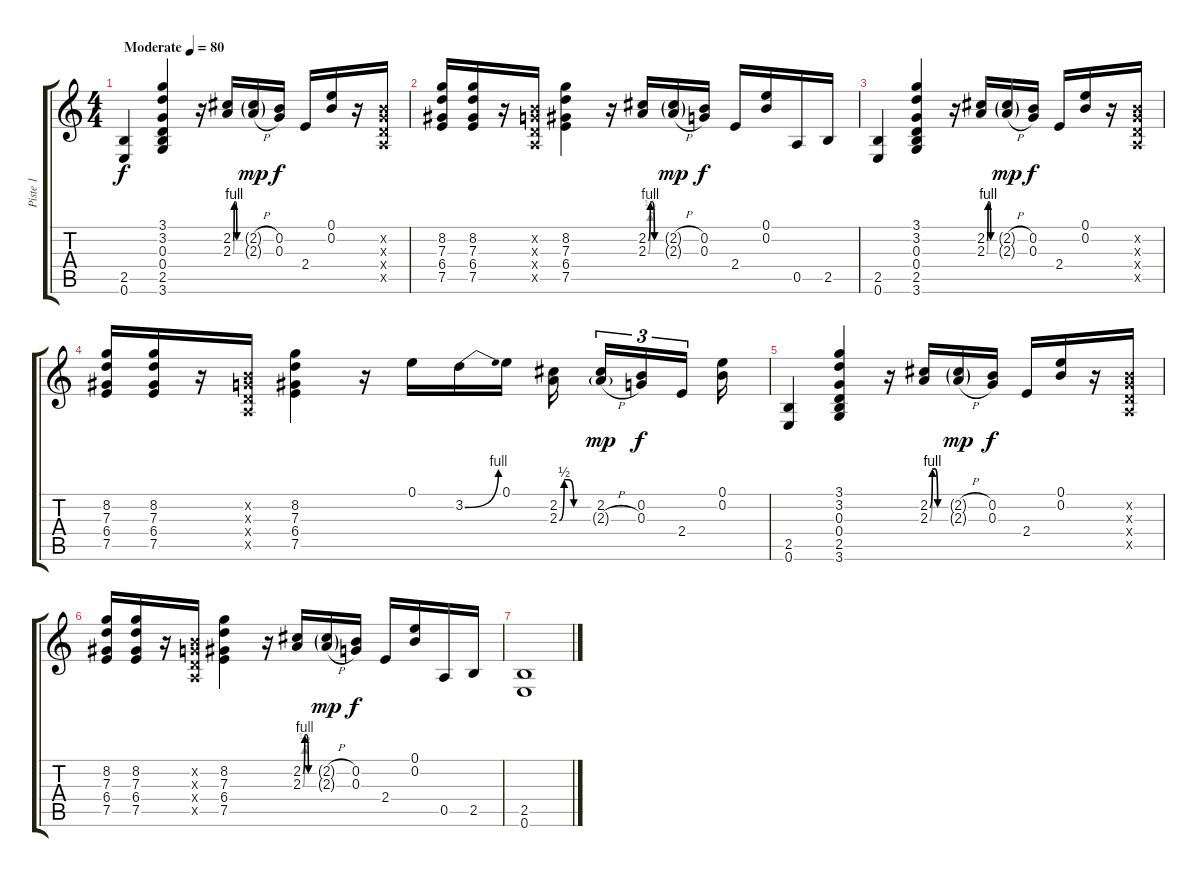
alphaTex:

\track ("Piste 1" "Piste 1") {instrument acousticguitarsteel}
\staff {score tabs}
\tuning (E4 B3 G3 D3 A2 E2) {hide}
\ts (4 4)
\tempo (80 "Moderate")
\clef g2
\ks c
(2.5 0.6).4{dy f instrument acousticguitarsteel} (3.1 3.2 0.3 0.4 2.5 3.6).4 r.16 (2.2{be (custom 0 0 10 4 20 4 30 0 60 0)} 2.3{be (custom 0 0 10 4 20 4 30 0 60 0)}).16 (2.2{h g} 2.3{h g}).16{dy mp} (0.2 0.3).16{dy f} 2.4.16 (0.1 0.2).16 r.16 (0.2{x} 0.3{x} 0.4{x} 0.5{x}).16 |
(8.2 7.3 6.4 7.5).16 (8.2 7.3 6.4 7.5).16 r.16 (0.2{x} 0.3{x} 0.4{x} 0.5{x}).16 (8.2 7.3 6.4 7.5).4 r.16 (2.2{be (custom 0 0 10 4 20 4 30 0 60 0)} 2.3{be (custom 0 0 10 2 20 2 30 0 60 0)}).16 (2.2{h g} 2.3{h g}).16{dy mp} (0.2 0.3).16{dy f} 2.4.16 (0.1 0.2).16 0.5.16 2.5.16 |
(2.5 0.6).4 (3.1 3.2 0.3 0.4 2.5 3.6).4 r.16 (2.2{be (custom 0 0 10 4 20 4 30 0 60 0)} 2.3{be (custom 0 0 10 4 20 4 30 0 60 0)}).16 (2.2{h g} 2.3{h g}).16{dy mp} (0.2 0.3).16{dy f} 2.4.16 (0.1 0.2).16 r.16 (0.2{x} 0.3{x} 0.4{x} 0.5{x}).16 |
(8.2 7.3 6.4 7.5).16 (8.2 7.3 6.4 7.5).16 r.16 (0.2{x} 0.3{x} 0.4{x} 0.5{x}).16 (8.2 7.3 6.4 7.5).4 r.16 0.1.16 3.2{be (bend 0 0 60 4)}.16 0.1.16 (2.2 2.3{be (custom 0 0 10 2 20 2 30 0 60 0)}).16{beam splitsecondary} (2.2 2.3{h g}).16{tu (3 2) dy mp} (0.2 0.3).16{tu (3 2) dy f} 2.4.16{tu (3 2) beam splitsecondary} (0.1 0.2).16 |
(2.5 0.6).4 (3.1 3.2 0.3 0.4 2.5 3.6).4 r.16 (2.2{be (custom 0 0 10 4 20 4 30 0 60 0)} 2.3{be (custom 0 0 10 4 20 4 30 0 60 0)}).16 (2.2{h g} 2.3{h g}).16{dy mp} (0.2 0.3).16{dy f} 2.4.16 (0.1 0.2).16 r.16 (0.2{x} 0.3{x} 0.4{x} 0.5{x}).16 |
(8.2 7.3 6.4 7.5).16 (8.2 7.3 6.4 7.5).16 r.16 (0.2{x} 0.3{x} 0.4{x} 0.5{x}).16 (8.2 7.3 6.4 7.5).4 r.16 (2.2{be (custom 0 0 10 4 20 4 30 0 60 0)} 2.3{be (custom 0 0 10 2 20 2 30 0 60 0)}).16 (2.2{h g} 2.3{h g}).16{dy mp} (0.2 0.3).16{dy f} 2.4.16 (0.1 0.2).16 0.5.16 2.5.16 |
(2.5 0.6).1
